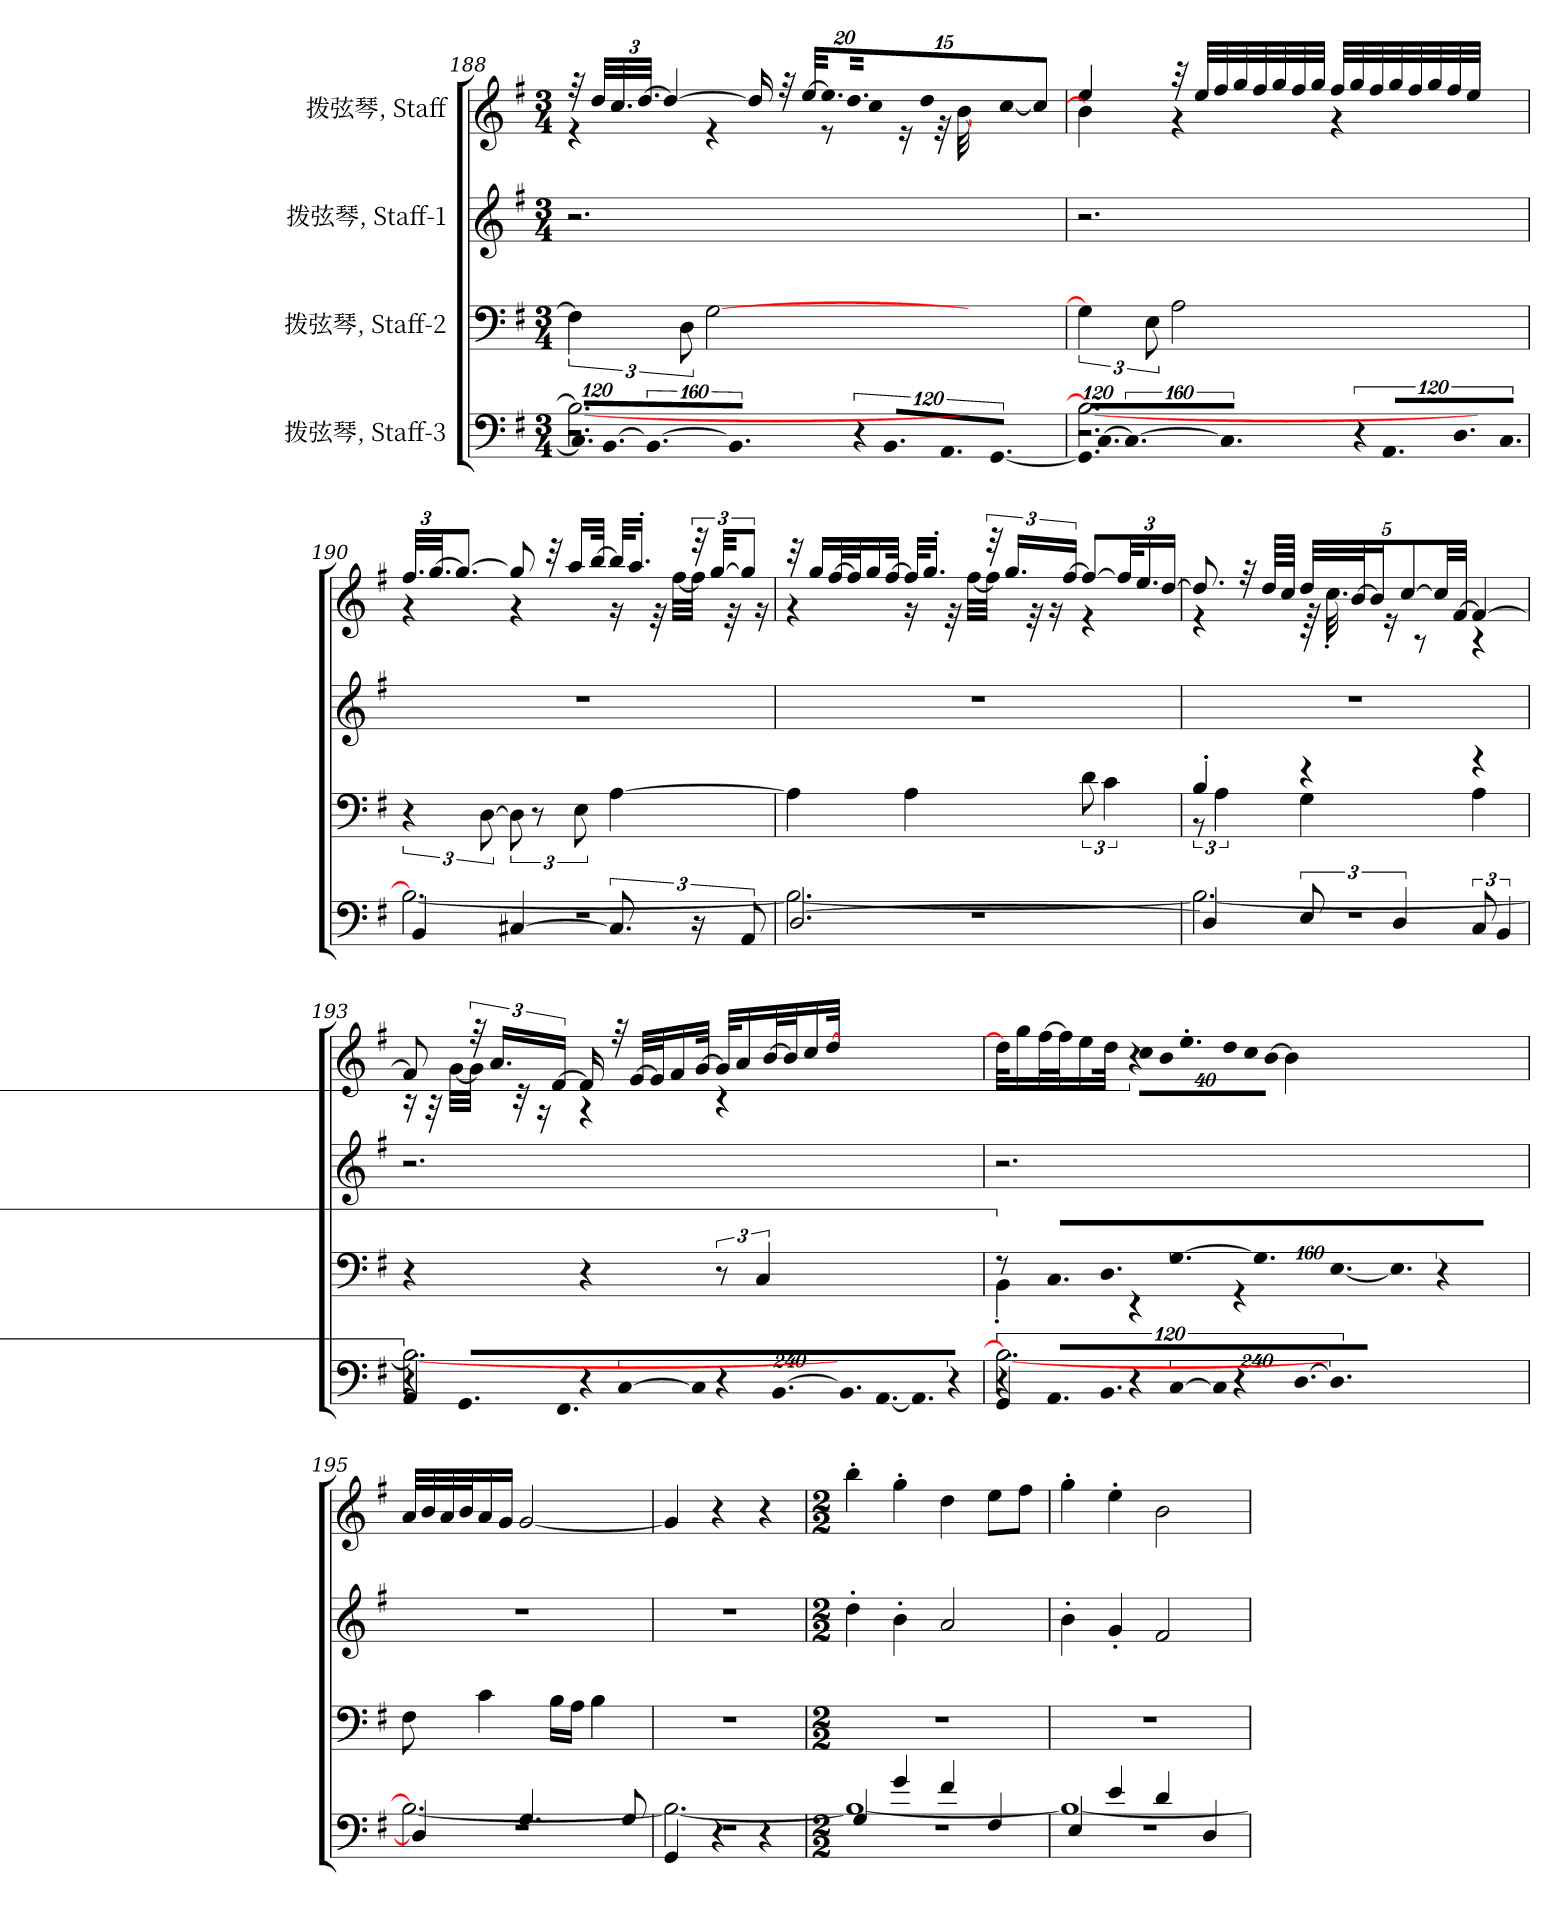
**kern	**kern	**kern	**kern
*part4	*part3	*part2	*part1
*staff4	*staff3	*staff2	*staff1
*I"拨弦琴, Staff-3	*I"拨弦琴, Staff-2	*I"拨弦琴, Staff-1	*I"拨弦琴, Staff
!!LO:PB:g=z
*clefF4	*clefF4	*clefG2	*clefG2
*k[f#]	*k[f#]	*k[f#]	*k[f#]
*M3/4	*M3/4	*M3/4	*M3/4
=188	=188	=188	=188
*^	*	*	*
*	*^	*	*	*
!	!	!LO:N:vis=32.	!	!	!
*	*	*	*	*	*^
2.r	2.B\_	1920%103C/LLL]	6F#\]	2.r	32r	4r
.	.	.	.	.	32dd/LLL	.
!	!	!LO:N:vis=32.	!	!	!	!
.	.	[1920%103BB/JJ	.	.	.	.
*	*	*	*	*	*Xbrackettup	*
.	.	.	.	.	48.cc/	.
.	.	.	.	.	[48.dd/JJJ	.
!	!	!LO:N:vis=4.	!	!	!	!
.	.	640%137BB/_	.	.	.	.
.	.	.	.	.	4dd/_	.
.	.	.	12D\	.	.	.
.	.	.	[2G\	.	.	4r
!	!	!LO:N:vis=32.	!	!	!	!
.	.	1920%103BB/Jkk]	.	.	.	.
!	!	!LO:N:vis=32.	!	!	!	!
.	.	1920%103r	.	.	16dd/]	.
!	!	!LO:N:vis=16.	!	!	!	!
.	.	960%103BB/LL	.	.	.	.
.	.	.	.	.	32r	.
.	.	.	.	.	[32ee/LLL	.
!	!	!	!	!	!LO:N:vis=32.	!
.	.	.	.	.	640%17ee/L]	8r
!	!	!	!	!	!LO:N:vis=32.	!
.	.	.	.	.	640%17dd/	.
!	!	!LO:N:vis=16.	!	!	!	!
.	.	960%103AA/	.	.	.	.
.	.	.	.	.	1920ryy	.
!	!	!	!	!	!LO:N:vis=256%9	!
.	.	.	.	.	960%17cc/	.
!	!	!	!	!	!LO:N:vis=256%9	!
.	.	.	.	.	960%17dd/J	.
!	!	!	!	!	!LO:N:vis=32	!
.	.	.	.	.	[640%23cc/JJ	.
.	.	.	.	.	8cc/J]	16r
!	!	!LO:N:vis=16.	!	!	!	!
.	.	[960%103GG/JJ	.	.	.	.
.	.	.	.	.	.	32r
.	.	.	.	.	.	[32b\
1920ryy	1920ryy	.	1920ryy	1920ryy	1920ryy	1920ryy
=189	=189	=189	=189	=189	=189	=189
!	!	!LO:N:vis=32.	!	!	!	!
2.r	2.B\_	1920%103GG/LLL]	6G\]	2.r	4ee/	4b\]
!	!	!LO:N:vis=32.	!	!	!	!
.	.	[1920%103C/JJ	.	.	.	.
!	!	!LO:N:vis=4.	!	!	!	!
.	.	640%137C/_	.	.	.	.
.	.	.	12E\	.	.	.
.	.	.	2A\	.	32r	4r
.	.	.	.	.	32ee/LLL	.
.	.	.	.	.	32ff#/	.
!	!	!LO:N:vis=32.	!	!	!	!
.	.	1920%103C/Jkk]	.	.	.	.
.	.	.	.	.	32gg/	.
!	!	!LO:N:vis=32.	!	!	!	!
.	.	1920%103r	.	.	32ff#/	.
.	.	.	.	.	32gg/	.
!	!	!LO:N:vis=16.	!	!	!	!
.	.	960%103AA/LL	.	.	.	.
.	.	.	.	.	32ff#/	.
.	.	.	.	.	32gg/JJJ	.
.	.	.	.	.	32ff#/LLL	4r
.	.	.	.	.	32gg/	.
!	!	!LO:N:vis=16.	!	!	!	!
.	.	960%103D/	.	.	.	.
.	.	.	.	.	32ff#/	.
.	.	.	.	.	32gg/	.
.	.	.	.	.	32ff#/	.
!	!	!LO:N:vis=16.	!	!	!	!
.	.	960%103C/JJ	.	.	.	.
.	.	.	.	.	32gg/	.
.	.	.	.	.	32ff#/	.
.	.	.	.	.	32ee/JJJ	.
1920ryy	1920ryy	.	1920ryy	1920ryy	1920ryy	1920ryy
!!LO:LB:g=z	!!
=190	=190	=190	=190	=190	=190	=190
2.r	2.B\_	4BB/	6r	2.r	48.ff#/LLL	4r
.	.	.	.	.	[48.gg/JJ	.
.	.	.	.	.	8.gg/J_	.
.	.	.	[12D\	.	.	.
.	.	[4C#X/	12D\]	.	8gg/]	4r
.	.	.	12r	.	.	.
.	.	.	.	.	32r	.
.	.	.	.	.	16aa/LL	.
.	.	.	12E\	.	.	.
.	.	.	.	.	[32bb/JJk	.
.	.	12.C#/]	[4A\	.	32bb/KLL]	16r
.	.	.	.	.	16.aa'/JJ	.
.	.	.	.	.	.	32r
.	.	.	.	.	.	[32ff#\LLL
*	*	*	*	*	*brackettup	*
.	.	24r	.	.	48r	32ff#\JJJ]
.	.	.	.	.	[48gg/KKL	.
.	.	.	.	.	.	32r
.	.	12AA/	.	.	12gg/J]	.
.	.	.	.	.	.	16r
!!LO:LB:g=z	!!
=191	=191	=191	=191	=191	=191	=191
2.r	2.B\_	[2.D/	4A\]	2.r	32r	4r
*	*	*	*	*	*MM126	*
.	.	.	.	.	16gg/LL	.
.	.	.	.	.	[32ff#/L	.
.	.	.	.	.	32ff#/J]	.
.	.	.	.	.	16gg/	.
.	.	.	.	.	[32ff#/JJk	.
.	.	.	4A\	.	32ff#/KLL]	16r
.	.	.	.	.	16.gg'/JJ	.
.	.	.	.	.	.	32r
.	.	.	.	.	.	[32ff#\LLL
.	.	.	.	.	48r	32ff#\JJJ]
.	.	.	.	.	24.gg/LL	.
.	.	.	.	.	.	32r
.	.	.	.	.	.	16r
.	.	.	.	.	[24ff#/JJ	.
.	.	.	12d\	.	8ff#/L_	4r
.	.	.	6c\	.	.	.
*	*	*	*	*	*Xbrackettup	*
.	.	.	.	.	48ff#/KL]	.
.	.	.	.	.	24.ee/	.
.	.	.	.	.	[24dd/JJ	.
=192	=192	=192	=192	=192	=192	=192
*	*	*	*^	*	*	*
2.r	2.B\_	4D/]	4B'/	12r	2.r	8.dd/]	4r
.	.	.	.	6A\	.	.	.
.	.	.	.	.	.	32r	.
.	.	.	.	.	.	64dd/LLLL	.
.	.	.	.	.	.	64cc/JJJJ	.
.	.	12E/	4r	4G\	.	40dd/LLL	64r
.	.	.	.	.	.	.	32.cc'\
.	.	.	.	.	.	[40b/J	.
.	.	.	.	.	.	20b/J]	.
.	.	.	.	.	.	.	16r
.	.	6D/	.	.	.	.	.
.	.	.	.	.	.	[10cc/	.
.	.	.	.	.	.	.	8r
.	.	.	.	.	.	40cc/LL]	.
.	.	.	.	.	.	[40f#/JJJ	.
.	.	12C/	4r	4A\	.	4f#/_	4r
.	.	6BB/	.	.	.	.	.
*	*	*	*v	*v	*	*	*
!!LO:PB:g=z	!!
=193	=193	=193	=193	=193	=193	=193
!	!	!LO:N:vis=16.	!	!	!	!
4AA'/	2.B\_	960%103r	4r	2.r	8f#/]	16r
.	.	.	.	.	.	32r
.	.	.	.	.	.	[32g\LLL
!	!	!LO:N:vis=16.	!	!	!	!
.	.	960%103GG/LL	.	.	.	.
*	*	*	*	*	*brackettup	*
.	.	.	.	.	48r	32g\JJJ]
.	.	.	.	.	24.a/LL	.
.	.	.	.	.	.	32r
.	.	.	.	.	.	16r
.	.	.	.	.	[24d/JJ	.
!	!	!LO:N:vis=16.	!	!	!	!
.	.	960%103FF#/J	.	.	.	.
4r	.	.	4r	.	16d/]	4r
.	.	.	.	.	32r	.
!	!	!LO:N:vis=8	!	!	!	!
.	.	[960%137C/	.	.	.	.
.	.	.	.	.	[32e/LLL	.
.	.	.	.	.	32e/J]	.
.	.	.	.	.	16f#/	.
!	!	!LO:N:vis=256%9	!	!	!	!
.	.	960%17C/KLL]	.	.	.	.
.	.	.	.	.	[32g/JJk	.
!	!	!LO:N:vis=32.	!	!	!	!
.	.	[1920%103BB/	.	.	.	.
4r	.	.	12r	.	32g/KLL]	4r
.	.	.	.	.	16a/	.
!	!	!LO:N:vis=32.	!	!	!	!
.	.	1920%103BB/]	.	.	.	.
.	.	.	6C/	.	.	.
!	!	!LO:N:vis=32.	!	!	!	!
.	.	[1920%103AA/	.	.	.	.
.	.	.	.	.	[32b/L	.
.	.	.	.	.	32b/J]	.
!	!	!LO:N:vis=32.	!	!	!	!
.	.	1920%103AA/JJJ]	.	.	.	.
.	.	.	.	.	16cc/	.
!	!	!LO:N:vis=32.	!	!	!	!
.	.	1920%103r	.	.	.	.
.	.	.	.	.	[32dd/JJk	.
1920ryy	1920ryy	.	1920ryy	1920ryy	1920ryy	1920ryy
!!LO:LB:g=z
=194	=194	=194	=194	=194	=194	=194
!	!	!LO:N:vis=16.	!LO:N:vis=16.	!	!	!
*	*	*	*^	*	*v	*v
4GG'/	2.B\_	960%103r	960%103r	4BB'\	2.r	32dd\KLL]
.	.	.	.	.	.	16gg\
.	.	.	.	.	.	[32ff#\L
!	!	!LO:N:vis=16.	!LO:N:vis=16.	!	!	!
.	.	960%103AA/LL	960%103C/LL	.	.	.
.	.	.	.	.	.	32ff#\J]
.	.	.	.	.	.	16ee\
!	!	!LO:N:vis=16.	!LO:N:vis=16.	!	!	!
.	.	960%103BB/J	960%103D/J	.	.	.
.	.	.	.	.	.	32dd\JJk
!	!	!	!	!	!	!LO:N:vis=64
4r	.	.	.	4r	.	960%17r
!	!	!	!	!	!	!LO:N:vis=32
.	.	.	.	.	.	640%23cc\LLL
!	!	!	!	!	!	!LO:N:vis=32
.	.	.	.	.	.	640%23b\
!	!	!LO:N:vis=8	!LO:N:vis=4.	!	!	!
.	.	[960%137C/	[640%137G/	.	.	.
!	!	!	!	!	!	!LO:N:vis=32.
.	.	.	.	.	.	1920%103ee'\
!	!	!	!	!	!	!LO:N:vis=32
.	.	.	.	.	.	640%23dd\
!	!	!	!	!	!	!LO:N:vis=32
.	.	.	.	.	.	640%23cc\
!	!	!LO:N:vis=256%9	!	!	!	!
.	.	960%17C/KLL]	.	.	.	.
!	!	!	!	!	!	!LO:N:vis=32
.	.	.	.	.	.	[640%23b\JJJ
!	!	!LO:N:vis=32.	!	!	!	!
.	.	[1920%103D/JJ	.	.	.	.
4r	.	.	.	4r	.	.
.	.	.	.	.	.	4b\]
!	!	!LO:N:vis=4.	!LO:N:vis=32.	!	!	!
.	.	640%137D/J_	1920%103G/LL]	.	.	.
!	!	!	!LO:N:vis=32.	!	!	!
.	.	.	[1920%103E/	.	.	.
!	!	!	!LO:N:vis=32.	!	!	!
.	.	.	1920%103E/JJJ]	.	.	.
!	!	!	!LO:N:vis=32.	!	!	!
.	.	.	1920%103r	.	.	.
960ryy	960ryy	960ryy	.	1920ryy	960ryy	.
.	.	.	1920ryy	1920ryy	.	.
*	*	*	*v	*v	*	*
=195	=195	=195	=195	=195	=195
2.r	2.B\_	4D/]	8F#\	2.r	32a/LLL
.	.	.	.	.	32b/
.	.	.	.	.	32a/
.	.	.	.	.	32b/J
*	*	*	*	*	*MM72
.	.	.	4c\	.	16a/
.	.	.	.	.	16g/JJ
.	.	4.G/	.	.	[2g/
.	.	.	16B\LL	.	.
.	.	.	16A\JJ	.	.
.	.	.	4B\	.	.
.	.	8G/	.	.	.
=196	=196	=196	=196	=196	=196
2.r	2.B\_	4GG/	2.r	2.r	4g/]
*	*	*	*	*	*MM50
.	.	4r	.	.	4r
.	.	4r	.	.	4r
!!LO:LB:g=z
=197	=197	=197	=197	=197	=197
*M2/2	*	*	*M2/2	*M2/2	*M2/2
*	*	*	*	*	*MM152
1r	1B_	4G/	1r	4dd'\	4bb'\
.	.	4g/	.	4b'\	4gg'\
.	.	4f#/	.	2a/	4dd\
.	.	4F#/	.	.	8ee\L
.	.	.	.	.	8ff#\J
=198	=198	=198	=198	=198	=198
1r	1B_	4E/	1r	4b'\	4gg'\
.	.	4e/	.	4g'/	4ee'\
.	.	4d/	.	2f#/	2b\
.	.	4D/	.	.	.
*v	*v	*v	*	*	*
=	=	=	=
*-	*-	*-	*-
